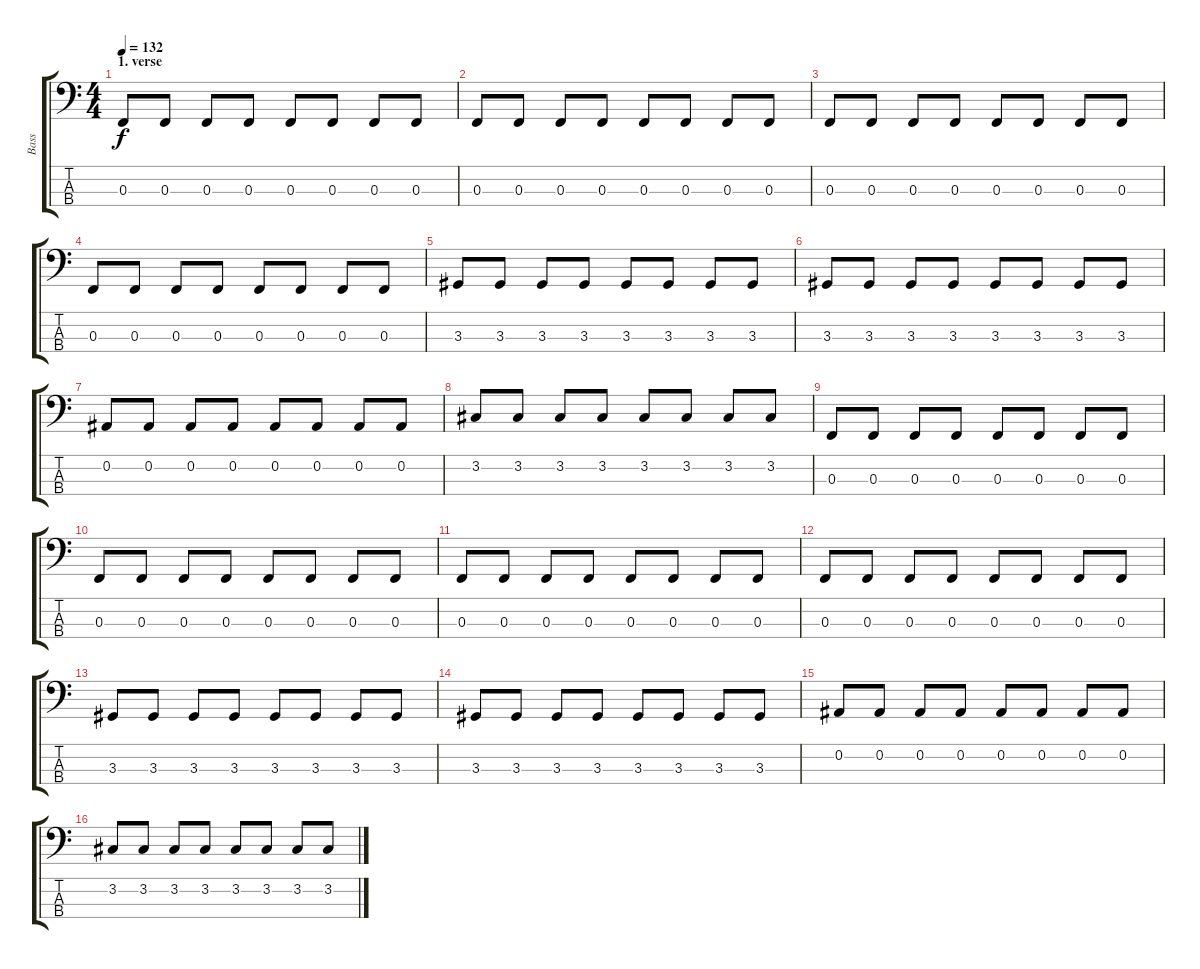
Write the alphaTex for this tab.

\track ("Bass" "Bass") {instrument electricbassfinger}
\staff {score tabs}
\tuning (Eb2 Bb1 F1 C1) {hide}
\ts (4 4)
\section ("" "1. verse")
\tempo 132
\clef f4
\ks c
0.3.8{dy f} 0.3.8 0.3.8 0.3.8 0.3.8 0.3.8 0.3.8 0.3.8 |
0.3.8 0.3.8 0.3.8 0.3.8 0.3.8 0.3.8 0.3.8 0.3.8 |
0.3.8 0.3.8 0.3.8 0.3.8 0.3.8 0.3.8 0.3.8 0.3.8 |
0.3.8 0.3.8 0.3.8 0.3.8 0.3.8 0.3.8 0.3.8 0.3.8 |
3.3.8 3.3.8 3.3.8 3.3.8 3.3.8 3.3.8 3.3.8 3.3.8 |
3.3.8 3.3.8 3.3.8 3.3.8 3.3.8 3.3.8 3.3.8 3.3.8 |
0.2.8 0.2.8 0.2.8 0.2.8 0.2.8 0.2.8 0.2.8 0.2.8 |
3.2.8 3.2.8 3.2.8 3.2.8 3.2.8 3.2.8 3.2.8 3.2.8 |
0.3.8 0.3.8 0.3.8 0.3.8 0.3.8 0.3.8 0.3.8 0.3.8 |
0.3.8 0.3.8 0.3.8 0.3.8 0.3.8 0.3.8 0.3.8 0.3.8 |
0.3.8 0.3.8 0.3.8 0.3.8 0.3.8 0.3.8 0.3.8 0.3.8 |
0.3.8 0.3.8 0.3.8 0.3.8 0.3.8 0.3.8 0.3.8 0.3.8 |
3.3.8 3.3.8 3.3.8 3.3.8 3.3.8 3.3.8 3.3.8 3.3.8 |
3.3.8 3.3.8 3.3.8 3.3.8 3.3.8 3.3.8 3.3.8 3.3.8 |
0.2.8 0.2.8 0.2.8 0.2.8 0.2.8 0.2.8 0.2.8 0.2.8 |
3.2.8 3.2.8 3.2.8 3.2.8 3.2.8 3.2.8 3.2.8 3.2.8
